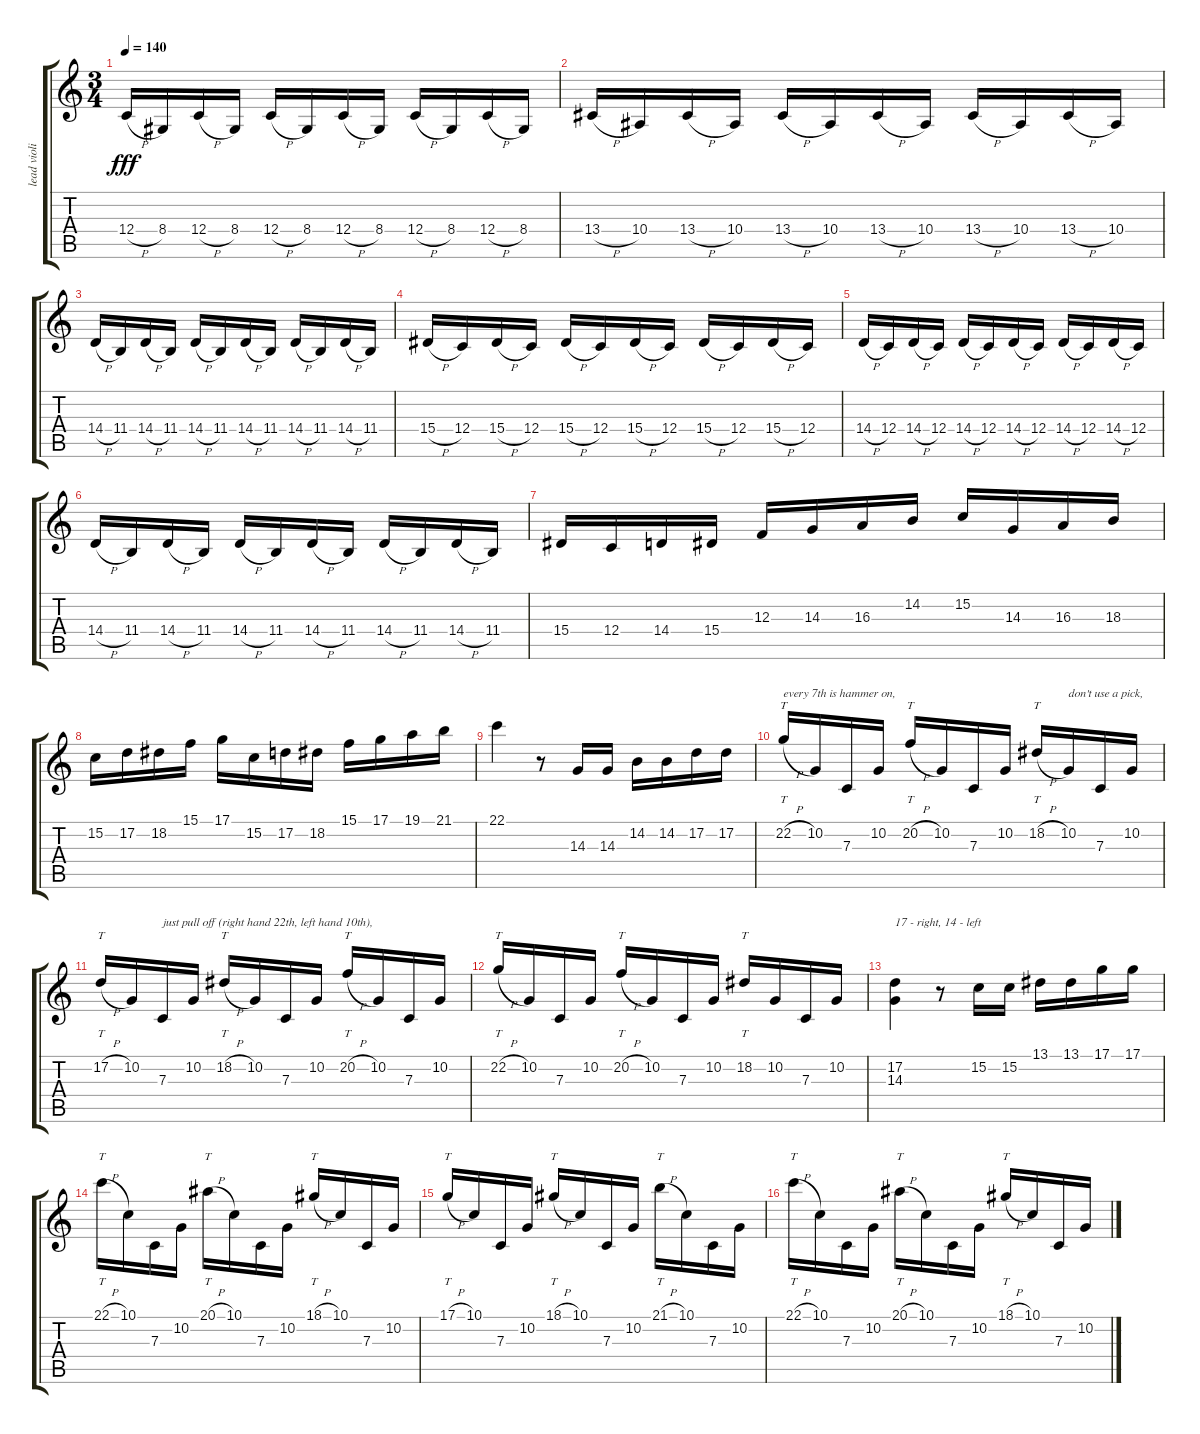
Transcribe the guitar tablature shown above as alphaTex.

\track ("lead violin" "lead violi") {instrument stringensemble1}
\staff {score tabs}
\tuning (D4 A3 F3 C3 G2 C2) {hide}
\ts (3 4)
\tempo 140
\clef g2
\ks c
12.4{h}.16{dy fff} 8.4.16 12.4{h}.16 8.4.16 12.4{h}.16 8.4.16 12.4{h}.16 8.4.16 12.4{h}.16 8.4.16 12.4{h}.16 8.4.16 |
13.4{h}.16 10.4.16 13.4{h}.16 10.4.16 13.4{h}.16 10.4.16 13.4{h}.16 10.4.16 13.4{h}.16 10.4.16 13.4{h}.16 10.4.16 |
14.4{h}.16 11.4.16 14.4{h}.16 11.4.16 14.4{h}.16 11.4.16 14.4{h}.16 11.4.16 14.4{h}.16 11.4.16 14.4{h}.16 11.4.16 |
15.4{h}.16 12.4.16 15.4{h}.16 12.4.16 15.4{h}.16 12.4.16 15.4{h}.16 12.4.16 15.4{h}.16 12.4.16 15.4{h}.16 12.4.16 |
14.4{h}.16 12.4.16 14.4{h}.16 12.4.16 14.4{h}.16 12.4.16 14.4{h}.16 12.4.16 14.4{h}.16 12.4.16 14.4{h}.16 12.4.16 |
14.4{h}.16 11.4.16 14.4{h}.16 11.4.16 14.4{h}.16 11.4.16 14.4{h}.16 11.4.16 14.4{h}.16 11.4.16 14.4{h}.16 11.4.16 |
15.4.16 12.4.16 14.4.16 15.4.16 12.3.16 14.3.16 16.3.16 14.2.16 15.2.16 14.3.16 16.3.16 18.3.16 |
15.2.16 17.2.16 18.2.16 15.1.16 17.1.16 15.2.16 17.2.16 18.2.16 15.1.16 17.1.16 19.1.16 21.1.16 |
22.1.4 r.8 14.3.16 14.3.16 14.2.16 14.2.16 17.2.16 17.2.16 |
22.2{h}.16{tt txt "every 7th is hammer on,"} 10.2.16 7.3.16 10.2.16 20.2{h}.16{tt} 10.2.16 7.3.16 10.2.16 18.2{h}.16{tt} 10.2.16{txt "don't use a pick,"} 7.3.16 10.2.16 |
17.2{h}.16{tt} 10.2.16 7.3.16{txt "just pull off (right hand 22th, left hand 10th),"} 10.2.16 18.2{h}.16{tt} 10.2.16 7.3.16 10.2.16 20.2{h}.16{tt} 10.2.16 7.3.16 10.2.16 |
22.2{h}.16{tt} 10.2.16 7.3.16 10.2.16 20.2{h}.16{tt} 10.2.16 7.3.16 10.2.16 18.2.16{tt} 10.2.16 7.3.16 10.2.16 |
(17.2 14.3).4{txt "17 - right, 14 - left"} r.8 15.2.16 15.2.16 13.1.16 13.1.16 17.1.16 17.1.16 |
22.1{h}.16{tt} 10.1.16 7.3.16 10.2.16 20.1{h}.16{tt} 10.1.16 7.3.16 10.2.16 18.1{h}.16{tt} 10.1.16 7.3.16 10.2.16 |
17.1{h}.16{tt} 10.1.16 7.3.16 10.2.16 18.1{h}.16{tt} 10.1.16 7.3.16 10.2.16 21.1{h}.16{tt} 10.1.16 7.3.16 10.2.16 |
22.1{h}.16{tt} 10.1.16 7.3.16 10.2.16 20.1{h}.16{tt} 10.1.16 7.3.16 10.2.16 18.1{h}.16{tt} 10.1.16 7.3.16 10.2.16
